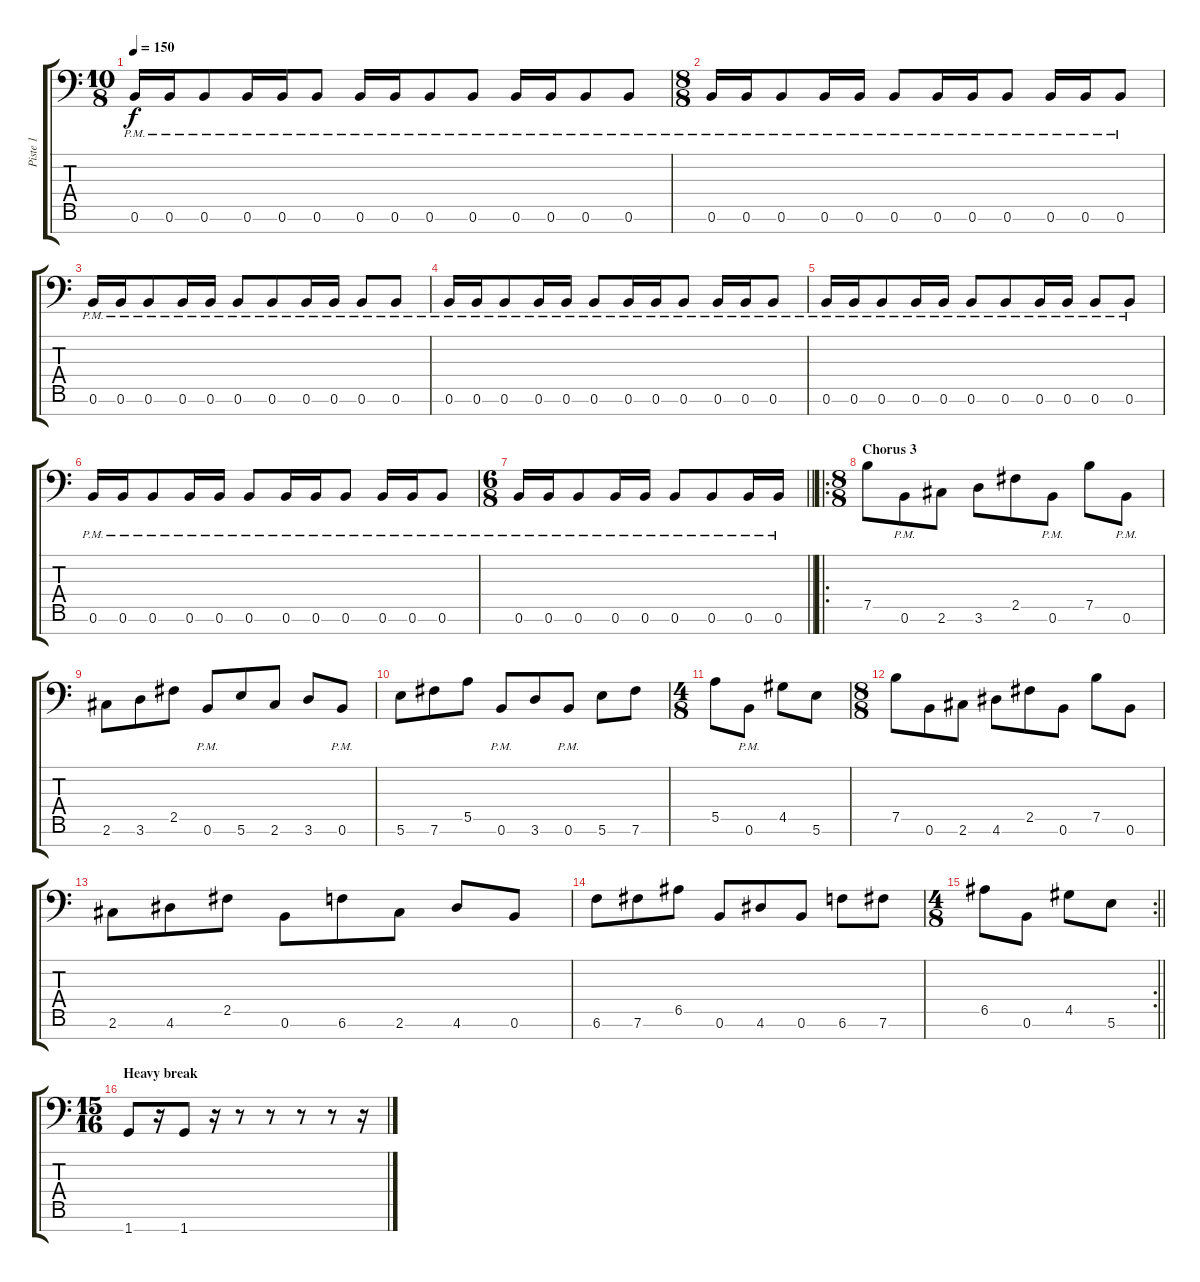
\track ("Piste 1" "Piste 1") {instrument distortionguitar}
\staff {score tabs}
\tuning (B3 Gb3 D3 A2 E2 B1 Gb1) {hide}
\ts (10 8)
\tempo 150
\clef f4
\ks c
0.6{pm}.16{dy f} 0.6{pm}.16 0.6{pm}.8 0.6{pm}.16 0.6{pm}.16 0.6{pm}.8 0.6{pm}.16 0.6{pm}.16 0.6{pm}.8 0.6{pm}.8 0.6{pm}.16 0.6{pm}.16 0.6{pm}.8 0.6{pm}.8 |
\ts (8 8)
0.6{pm}.16 0.6{pm}.16 0.6{pm}.8 0.6{pm}.16 0.6{pm}.16 0.6{pm}.8 0.6{pm}.16 0.6{pm}.16 0.6{pm}.8 0.6{pm}.16 0.6{pm}.16 0.6{pm}.8 |
0.6{pm}.16 0.6{pm}.16 0.6{pm}.8 0.6{pm}.16 0.6{pm}.16 0.6{pm}.8 0.6{pm}.8 0.6{pm}.16 0.6{pm}.16 0.6{pm}.8 0.6{pm}.8 |
0.6{pm}.16 0.6{pm}.16 0.6{pm}.8 0.6{pm}.16 0.6{pm}.16 0.6{pm}.8 0.6{pm}.16 0.6{pm}.16 0.6{pm}.8 0.6{pm}.16 0.6{pm}.16 0.6{pm}.8 |
0.6{pm}.16 0.6{pm}.16 0.6{pm}.8 0.6{pm}.16 0.6{pm}.16 0.6{pm}.8 0.6{pm}.8 0.6{pm}.16 0.6{pm}.16 0.6{pm}.8 0.6{pm}.8 |
0.6{pm}.16 0.6{pm}.16 0.6{pm}.8 0.6{pm}.16 0.6{pm}.16 0.6{pm}.8 0.6{pm}.16 0.6{pm}.16 0.6{pm}.8 0.6{pm}.16 0.6{pm}.16 0.6{pm}.8 |
\ts (6 8)
\barLineRight lightlight
0.6{pm}.16 0.6{pm}.16 0.6{pm}.8 0.6{pm}.16 0.6{pm}.16 0.6{pm}.8 0.6{pm}.8 0.6{pm}.16 0.6{pm}.16 |
\ro
\ts (8 8)
\section ("" "Chorus 3")
7.5.8 0.6{pm}.8 2.6.8 3.6.8 2.5.8 0.6{pm}.8 7.5.8 0.6{pm}.8 |
2.6.8 3.6.8 2.5.8 0.6{pm}.8 5.6.8 2.6.8 3.6.8 0.6{pm}.8 |
5.6.8 7.6.8 5.5.8 0.6{pm}.8 3.6.8 0.6{pm}.8 5.6.8 7.6.8 |
\ts (4 8)
5.5.8 0.6{pm}.8 4.5.8 5.6.8 |
\ts (8 8)
7.5.8 0.6.8 2.6.8 4.6.8 2.5.8 0.6.8 7.5.8 0.6.8 |
2.6.8 4.6.8 2.5.8 0.6.8 6.6.8 2.6.8 4.6.8 0.6.8 |
6.6.8 7.6.8 6.5.8 0.6.8 4.6.8 0.6.8 6.6.8 7.6.8 |
\rc 2
\ts (4 8)
\barLineRight lightlight
6.5.8 0.6.8 4.5.8 5.6.8 |
\ts (15 16)
\section ("" "Heavy break")
1.7.8 r.16 1.7.8 r.16 r.8 r.8 r.8 r.8 r.16
